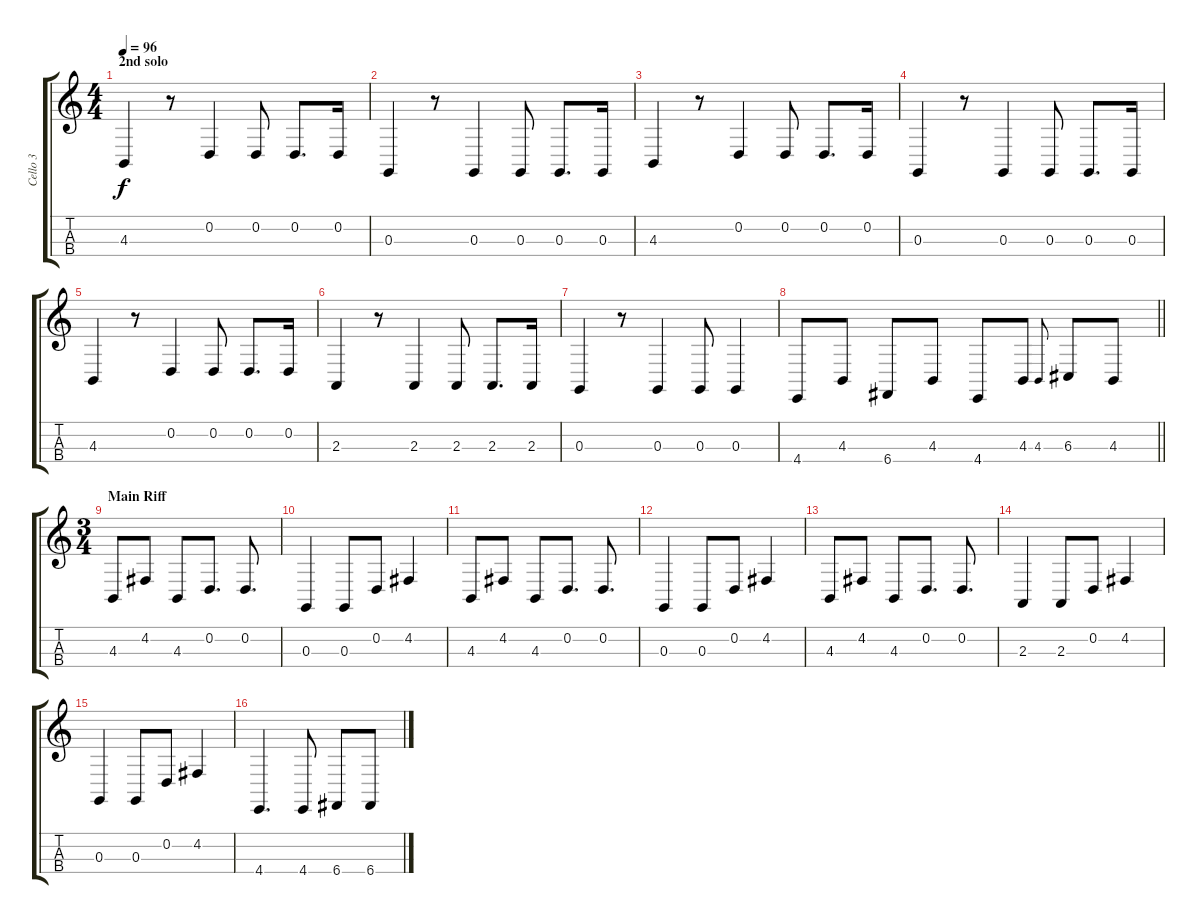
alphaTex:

\track ("Cello 3" "Cello 3") {instrument cello}
\staff {score tabs}
\tuning (A3 D3 G2 C2) {hide}
\ts (4 4)
\section ("" "2nd solo")
\tempo 96
\clef g2
\ks c
4.3.4{dy f} r.8 0.2.4 0.2.8 0.2.8{d} 0.2.16 |
0.3.4 r.8 0.3.4 0.3.8 0.3.8{d} 0.3.16 |
4.3.4 r.8 0.2.4 0.2.8 0.2.8{d} 0.2.16 |
0.3.4 r.8 0.3.4 0.3.8 0.3.8{d} 0.3.16 |
4.3.4 r.8 0.2.4 0.2.8 0.2.8{d} 0.2.16 |
2.3.4 r.8 2.3.4 2.3.8 2.3.8{d} 2.3.16 |
0.3.4 r.8 0.3.4 0.3.8 0.3.4 |
\barLineRight lightlight
4.4.8 4.3.8 6.4.8 4.3.8 4.4.8 4.3.8 4.3.8{gr onbeat} 6.3.8 4.3.8 |
\ts (3 4)
\section ("" "Main Riff")
4.3.8 4.2.8 4.3.8 0.2.8{d} 0.2.8{d} |
0.3.4 0.3.8 0.2.8 4.2.4 |
4.3.8 4.2.8 4.3.8 0.2.8{d} 0.2.8{d} |
0.3.4 0.3.8 0.2.8 4.2.4 |
4.3.8 4.2.8 4.3.8 0.2.8{d} 0.2.8{d} |
2.3.4 2.3.8 0.2.8 4.2.4 |
0.3.4 0.3.8 0.2.8 4.2.4 |
4.4.4{d instrument cello} 4.4.8 6.4.8 6.4.8
